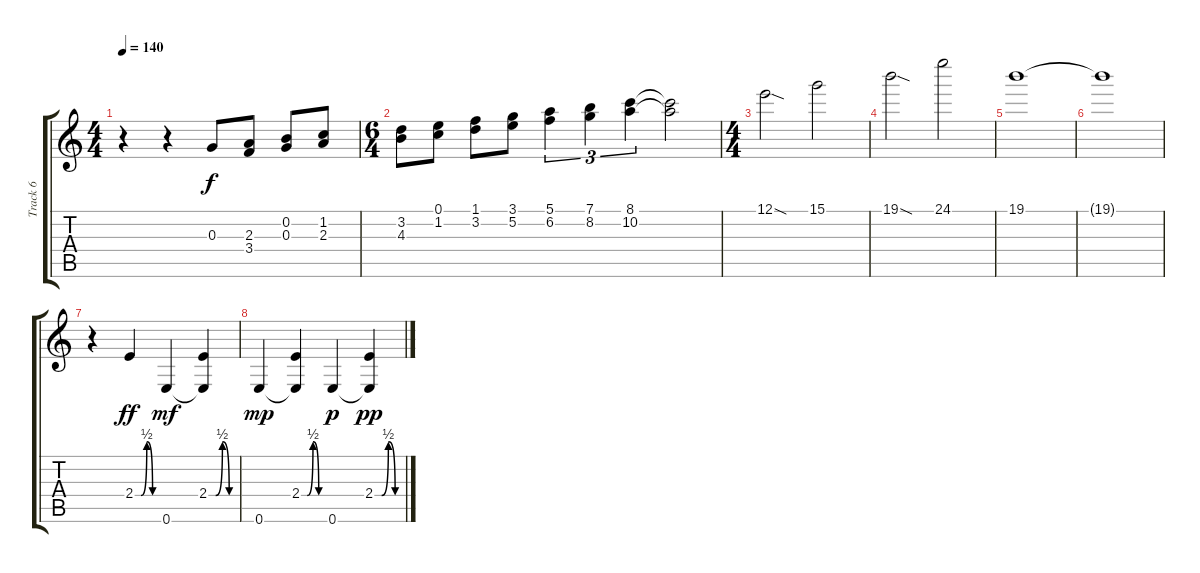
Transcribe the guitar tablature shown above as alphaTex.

\track ("Track 6" "Track 6") {instrument acousticguitarsteel}
\staff {score tabs}
\tuning (E4 B3 G3 D3 A2 E2) {hide}
\ts (4 4)
\tempo 140
\clef g2
\ks c
r.4{dy mp} r.4 0.3.8{dy f} (2.3 3.4).8 (0.2 0.3).8 (1.2 2.3).8 |
\ts (6 4)
(3.2 4.3).8 (0.1 1.2).8 (1.1 3.2).8 (3.1 5.2).8 (5.1 6.2).4{tu (3 2)} (7.1 8.2).4{tu (3 2)} (8.1 10.2).4{tu (3 2)} (8.1{t} 10.2{t}).2 |
\ts (4 4)
12.1{sod}.2 15.1.2 |
19.1{sod}.2 24.1.2 |
19.1.1 |
19.1{t}.1 |
r.4 2.4{be (custom 0 0 15 0 30 2 45 0 60 0)}.4{dy ff} 0.6.4{dy mf} (2.4{be (custom 0 0 15 0 30 2 45 0 60 0)} 0.6{t}).4 |
0.6.4{dy mp} (2.4{be (custom 0 0 15 0 30 2 45 0 60 0)} 0.6{t}).4 0.6.4{dy p} (2.4{be (custom 0 0 15 0 30 2 45 0 60 0)} 0.6{t}).4{dy pp}
